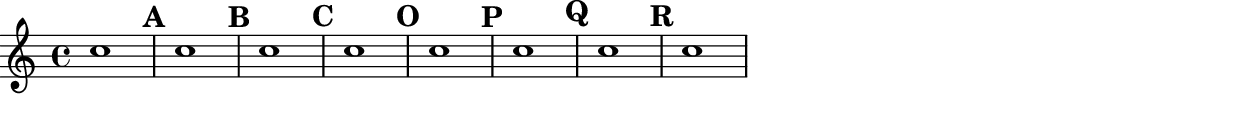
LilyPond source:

%% Generated by lilypond-book
%% Options: [exampleindent=10.16\mm,indent=0\mm,line-width=160\mm,paper-height=845.047\pt,paper-width=597.508\pt,papersize='(cons (* 597.508 pt) (* 845.047 pt))]
\include "lilypond-book-preamble.ly"


% ****************************************************************
% Start cut-&-pastable-section
% ****************************************************************

#(ly:set-option 'eps-box-padding 3.000000)



\paper {
  #(set-paper-size '(cons (* 597.508 pt) (* 845.047 pt)))
  indent = 0\mm
  line-width = 160\mm
  % offset the left padding, also add 1mm as lilypond creates cropped
  % images with a little space on the right
  line-width = #(- line-width (* mm  3.000000) (* mm 1))
}

\layout {
  
}




% ****************************************************************
% ly snippet:
% ****************************************************************
\sourcefilename "snippets/forcing-rehearsal-marks-to-start-from-a-given-letter-or-number.ly"
\sourcefileline 0
%% DO NOT EDIT this file manually; it was automatically
%% generated from the LilyPond Snippet Repository
%% (http://lsr.di.unimi.it).
%%
%% Make any changes in the LSR itself, or in
%% `Documentation/snippets/new/`, then run
%% `scripts/auxiliar/makelsr.pl`.
%%
%% This file is in the public domain.

\version "2.24.0"

\header {
%% Translation of GIT committish: 0cc270b871321ae5aa8622cea8d8262aafd16641
  texidocja = "
このスニペットは、リハーサル記号の自動付番を、指定した番号や文字から始める@c
例を示しています。
"
  doctitleja = "リハーサル記号を指定した番号や文字から始める"

%% Translation of GIT committish: 41a008e75e2fe29536406cdf0d71c32a4606f2b8
  texidocfr = "
Voici comment initialiser arbitrairement une indication automatique de
repère, qu'elle soit alphabétique ou numérique :
"

  doctitlefr = "Fixation arbitraire du numéro de repère de départ"

%% Translation of GIT committish: 00f0ca84dbb015617f8ce36dd13db59bbfef8f11
  texidoces = "
Este fragmento de código muestra cómo obtener marcas de ensayo
ordenadas automáticamente, pero partiendo de la letra o número
deseados.

"
  doctitlees = "Forzar que las marcas  de ensayo comiencen en una letra o número dados"

%% Translation of GIT committish: ff9ca62acddb818b7788d7818a5c7eb0ddb6cdcb
  texidocca = "
Aquest fragment de codi mostra com obtenir marques d'assaig
ordenades automàticament, però partint de la lletra o nombre
desitjat.

"
  doctitleca = "Forçar que les marques d'assaig comencin en una lletra o nombre donats"

  lsrtags = "automatic-notation, preparing-parts, really-simple, rhythms"

  texidoc = "
This snippet demonstrates how to obtain automatic ordered rehearsal
marks, but from the letter or number desired.
"

  doctitle = "Forcing rehearsal marks to start from a given letter or number"
} % begin verbatim


\relative c'' {
  c1 \mark \default
  c1 \mark \default
  c1 \mark \default
  c1 \mark #14
  c1 \mark \default
  c1 \mark \default
  c1 \mark \default
  c1
}



% ****************************************************************
% end ly snippet
% ****************************************************************
